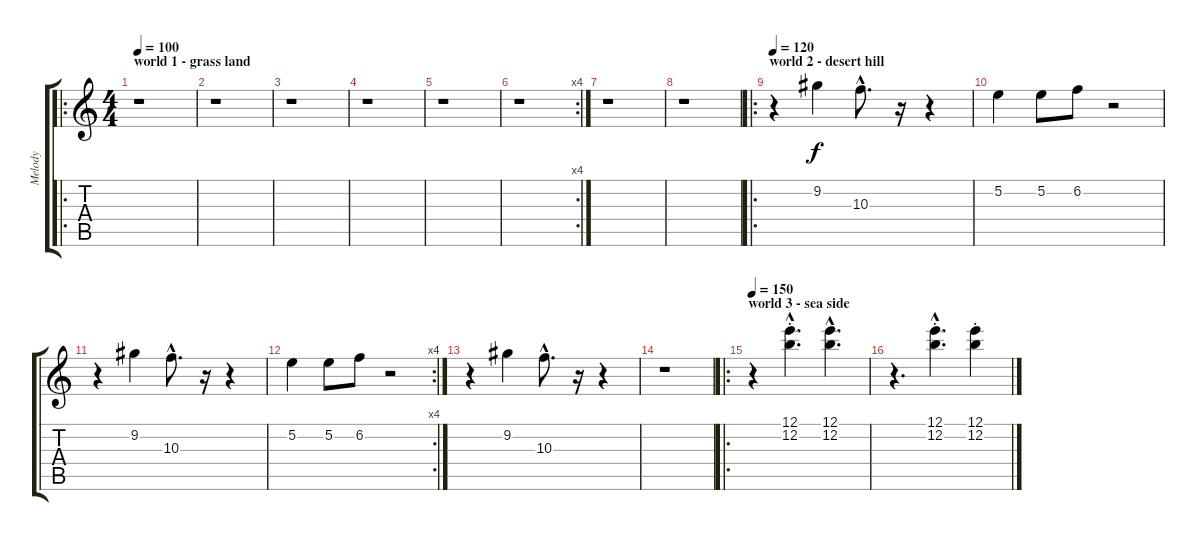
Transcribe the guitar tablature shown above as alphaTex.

\track ("Melody" "Melody") {instrument distortionguitar}
\staff {score tabs}
\tuning (E4 B3 G3 D3 A2 E2) {hide}
\ro
\ts (4 4)
\section ("" "world 1 - grass land")
\tempo 100
\clef g2
\ks c
r.1{dy f instrument distortionguitar} |
r.1 |
r.1 |
r.1 |
r.1 |
\rc 4
r.1 |
r.1 |
r.1 |
\ro
\section ("" "world 2 - desert hill")
\tempo 120
r.4{volume 10 balance 8} 9.2.4 10.3{hac}.8{d} r.16 r.4 |
5.2.4 5.2.8 6.2.8 r.2 |
r.4 9.2.4 10.3{hac}.8{d} r.16 r.4 |
\rc 4
5.2.4 5.2.8 6.2.8 r.2 |
r.4 9.2.4 10.3{hac}.8{d} r.16 r.4 |
r.1 |
\ro
\section ("" "world 3 - sea side")
\tempo 150
r.4{volume 13 balance 8 instrument electricguitarmuted} (12.1{hac st} 12.2{hac st}).4{d} (12.1{hac} 12.2{hac}).4{d} |
r.4{d} (12.1{hac st} 12.2{hac st}).4{d} (12.1{st} 12.2{st}).4
